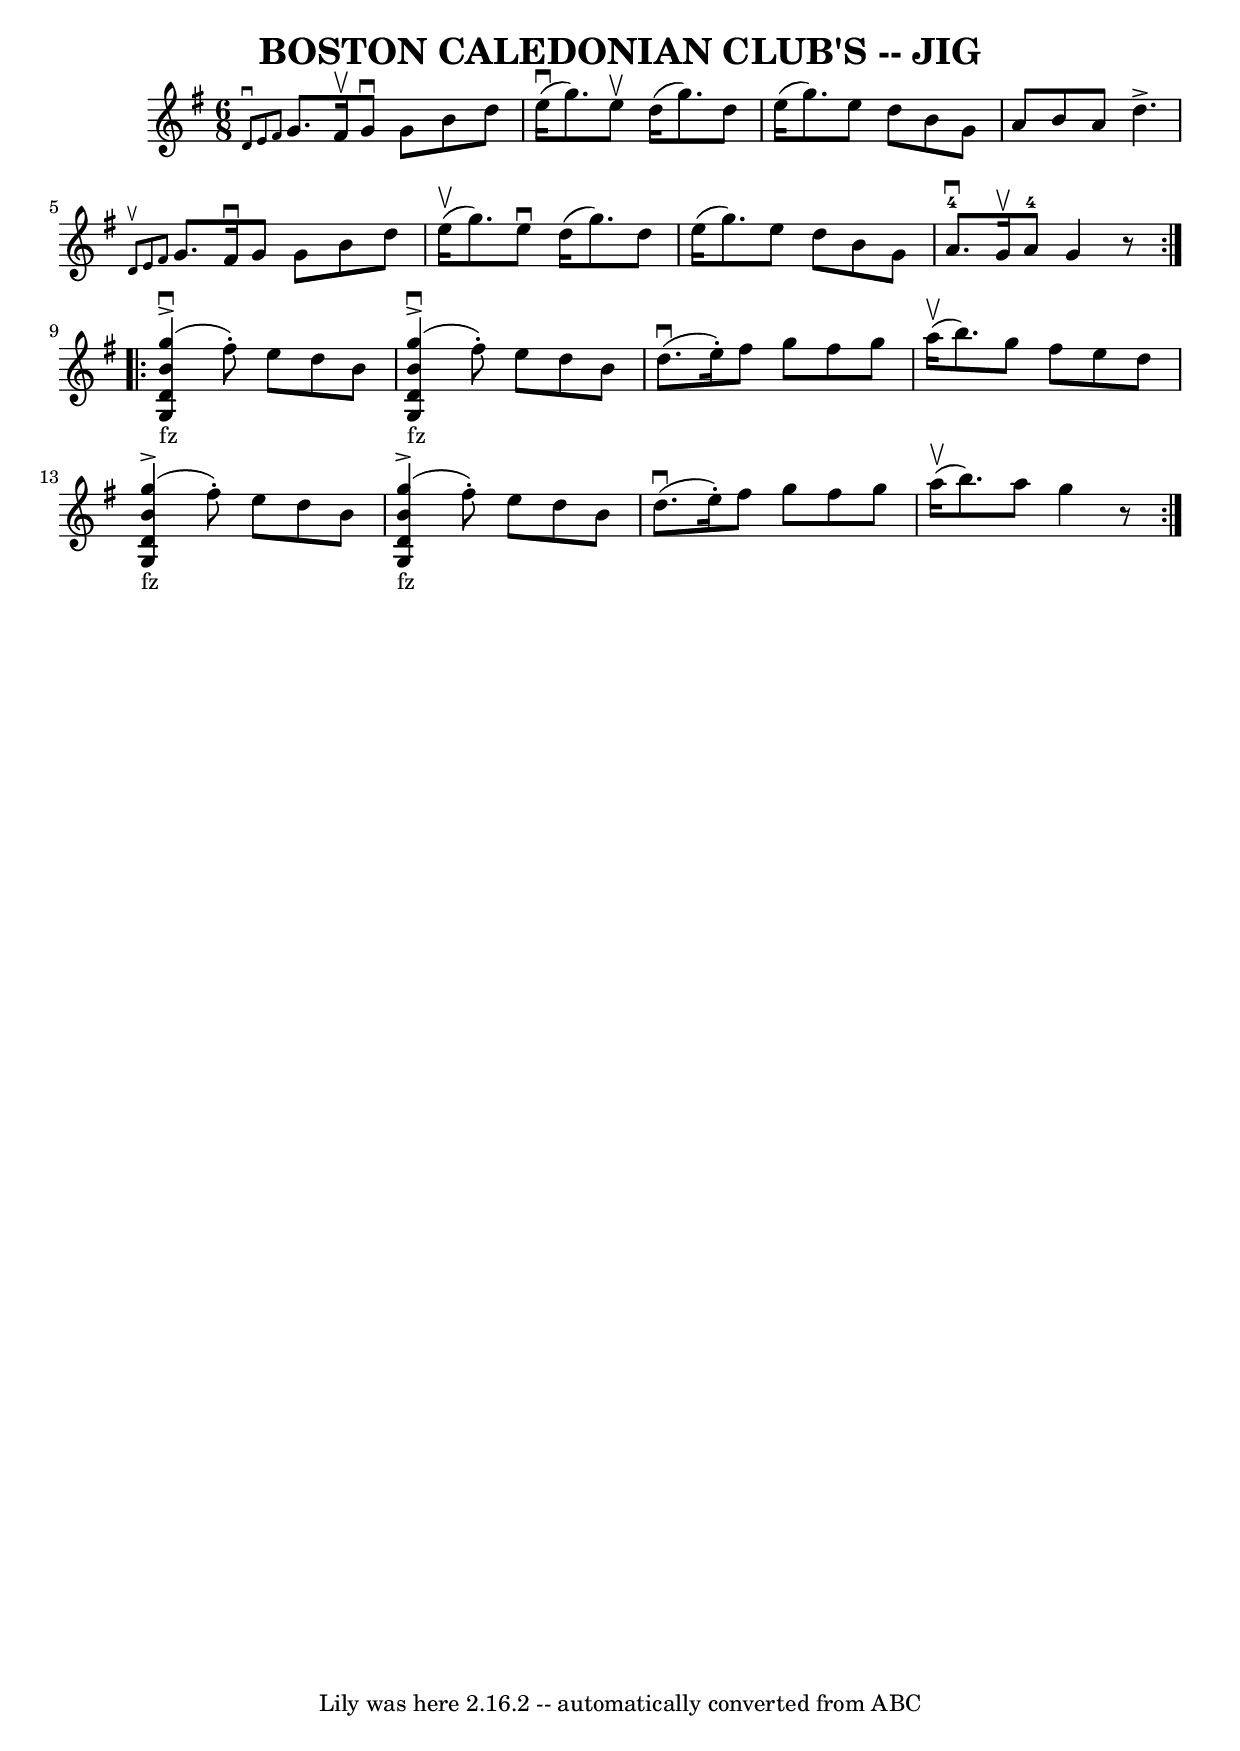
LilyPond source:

\version "2.16.2"
\include "Mammoth.ily"
\header {
  %% book = "Ryan's Mammoth Collection of Fiddle Tunes"
 crossRefNumber = "1"
 footnotes = ""
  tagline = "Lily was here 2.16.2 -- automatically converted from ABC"
  title = "BOSTON CALEDONIAN CLUB'S -- JIG"

}
voicedefault =  {



  \repeat volta 2 {

    \time 6/8 
    \key g \major
    \grace { d'8^\downbow e'8 fs'8  
	   } g'8. fs'16^\upbow g'8^\downbow g'8 b'8 d''8     |
 e''16 (^\downbow g''8.) e''8^\upbow d''16 (g''8.) d''8    |
 e''16 (g''8.) e''8 d''8 b'8 g'8     |
 a'8 b'8 a'8 d''4.^\accent        |
    \grace { d'8^\upbow e'8 fs'8  
	   } g'8. fs'16^\downbow g'8 g'8 b'8 d''8     |
 e''16 (^\upbow g''8.) e''8^\downbow d''16 (g''8.) d''8    |
 e''16 (g''8.) e''8 d''8 b'8 g'8     |
 a'8.-4^\downbow g'16^\upbow a'8-4 g'4    r8   
  }   % %staffsep 70pt
  
  \repeat volta 2 {
    << g''4_"fz"(^\accent^\downbow b'4 d'4 g4       >> fs''8-.) e''8 d''8 b'8     |
    << g''4 
       _"fz"(^\accent^\downbow b'4 d'4 g4   >> fs''8-.) e''8 d''8 b'8         |
 d''8. (^\downbow e''16-.) fs''8 g''8 fs''8 g''8     |
 a''16 (^\upbow b''8.) g''8 fs''8 e''8 d''8         |
    << g''4_"fz"(^\accent b'4 d'4 g4        >> fs''8-.) e''8 d''8 b'8     |
    << g''4         _"fz"(^\accent b'4 d'4 g4   >> fs''8-.) e''8 d''8 b'8         |
 d''8. (^\downbow e''16-.) fs''8 g''8 fs''8 g''8  |
 a''16 (^\upbow b''8.) a''8 g''4    r8   
  }   

}

\score{
  <<

    \context Staff="default"
    {
      \voicedefault 
      
    }

  >>
  \layout {
    
  }
  \midi {
  }

}
